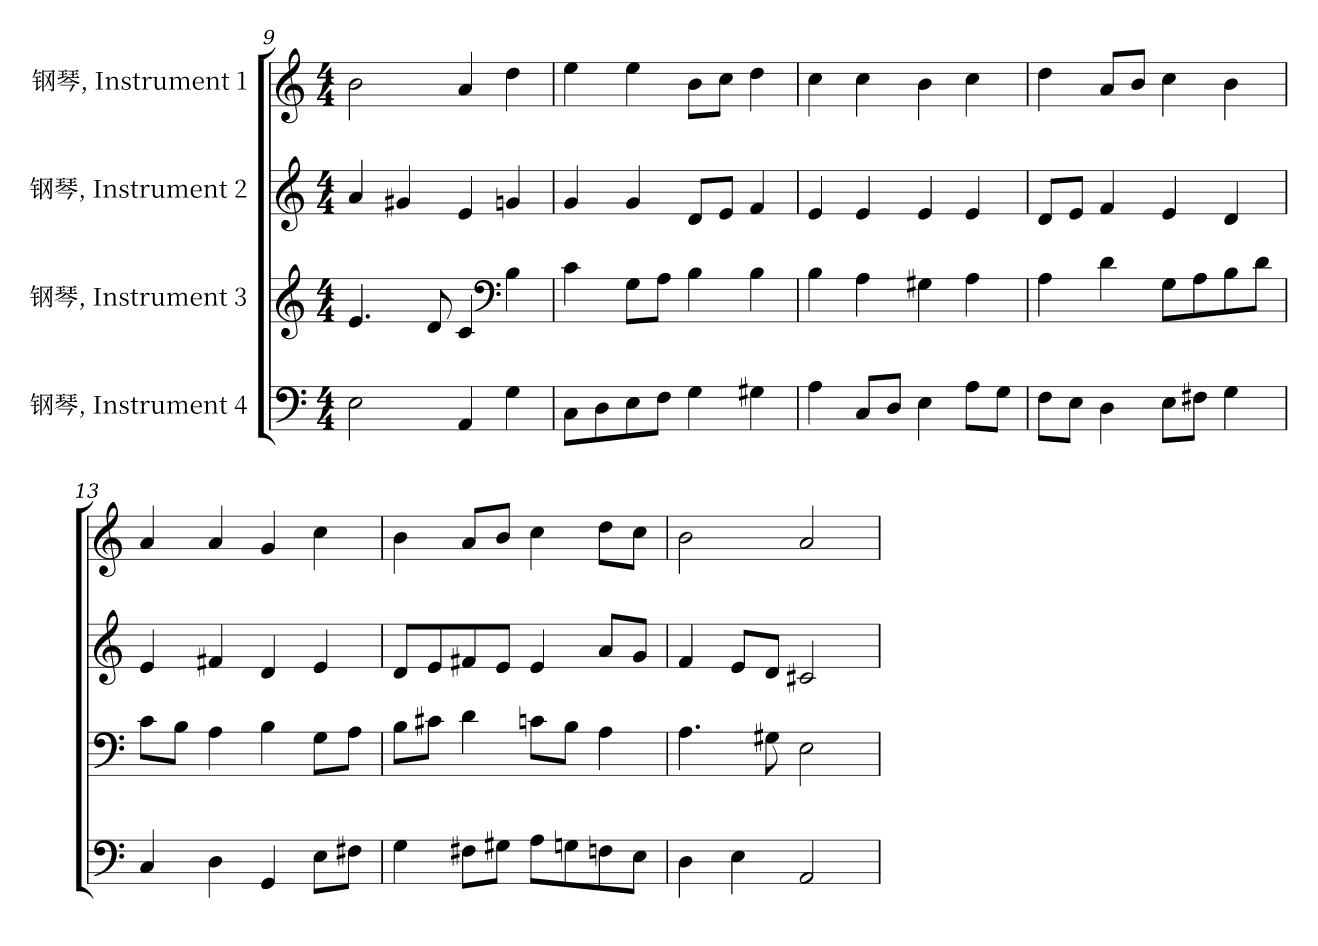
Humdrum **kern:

**kern	**kern	**kern	**kern
*part4	*part3	*part2	*part1
*staff4	*staff3	*staff2	*staff1
*I"钢琴, Instrument 4	*I"钢琴, Instrument 3	*I"钢琴, Instrument 2	*I"钢琴, Instrument 1
*clefF4	*clefG2	*clefG2	*clefG2
*k[]	*k[]	*k[]	*k[]
*M4/4	*M4/4	*M4/4	*M4/4
=9	=9	=9	=9
2E\	4.e/	4a/	2b\
.	.	4g#X/	.
.	8d/	.	.
4AA/	4c/	4e/	4a/
*	*clefF4	*	*
4G\	4B\	4gn/	4dd\
=10	=10	=10	=10
8C\L	4c\	4g/	4ee\
8D\	.	.	.
8E\	8G\L	4g/	4ee\
8F\J	8A\J	.	.
4G\	4B\	8d/L	8b\L
.	.	8e/J	8cc\J
4G#X\	4B\	4f/	4dd\
=11	=11	=11	=11
4A\	4B\	4e/	4cc\
8C/L	4A\	4e/	4cc\
8D/J	.	.	.
4E\	4G#X\	4e/	4b\
8A\L	4A\	4e/	4cc\
8G\J	.	.	.
!!LO:LB:g=z
=12	=12	=12	=12
8F\L	4A\	8d/L	4dd\
8E\J	.	8e/J	.
4D\	4d\	4f/	8a/L
.	.	.	8b/J
8E\L	8G\L	4e/	4cc\
8F#X\J	8A\	.	.
4G\	8B\	4d/	4b\
.	8d\J	.	.
=13	=13	=13	=13
4C/	8c\L	4e/	4a/
.	8B\J	.	.
4D\	4A\	4f#X/	4a/
4GG/	4B\	4d/	4g/
8E\L	8G\L	4e/	4cc\
8F#X\J	8A\J	.	.
=14	=14	=14	=14
4G\	8B\L	8d/L	4b\
.	8c#X\J	8e/	.
8F#X\L	4d\	8f#X/	8a/L
8G#X\J	.	8e/J	8b/J
8A\L	8cn\L	4e/	4cc\
8Gn\	8B\J	.	.
8Fn\	4A\	8a/L	8dd\L
8E\J	.	8g/J	8cc\J
=15	=15	=15	=15
4D\	4.A\	4f/	2b\
4E\	.	8e/L	.
.	8G#X\	8d/J	.
2AA/	2E\	2c#X/	2a/
=	=	=	=
*-	*-	*-	*-
